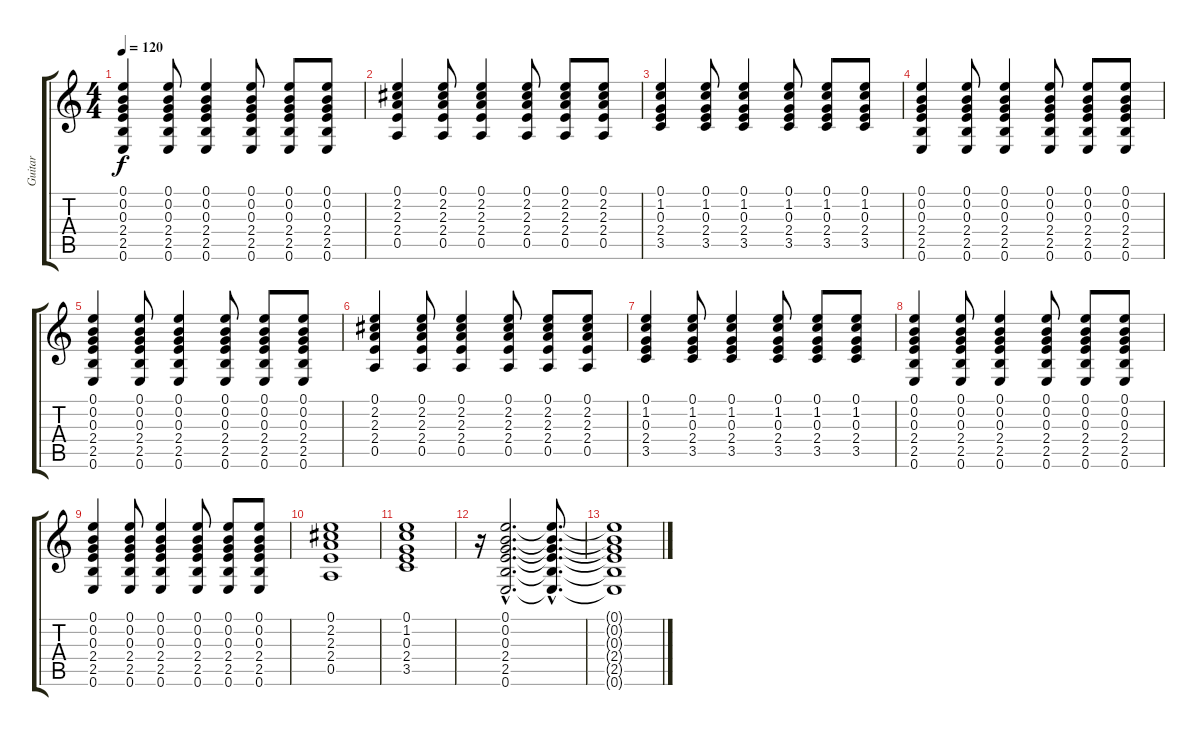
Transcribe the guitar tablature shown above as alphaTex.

\track ("Guitar" "Guitar") {instrument acousticguitarnylon}
\staff {score tabs}
\tuning (E4 B3 G3 D3 A2 E2) {hide}
\ts (4 4)
\tempo 120
\clef g2
\ks c
(0.1 0.2 0.3 2.4 2.5 0.6).4{dy f} (0.1 0.2 0.3 2.4 2.5 0.6).8 (0.1 0.2 0.3 2.4 2.5 0.6).4 (0.1 0.2 0.3 2.4 2.5 0.6).8 (0.1 0.2 0.3 2.4 2.5 0.6).8 (0.1 0.2 0.3 2.4 2.5 0.6).8 |
(0.1 2.2 2.3 2.4 0.5).4 (0.1 2.2 2.3 2.4 0.5).8 (0.1 2.2 2.3 2.4 0.5).4 (0.1 2.2 2.3 2.4 0.5).8 (0.1 2.2 2.3 2.4 0.5).8 (0.1 2.2 2.3 2.4 0.5).8 |
(0.1 1.2 0.3 2.4 3.5).4 (0.1 1.2 0.3 2.4 3.5).8 (0.1 1.2 0.3 2.4 3.5).4 (0.1 1.2 0.3 2.4 3.5).8 (0.1 1.2 0.3 2.4 3.5).8 (0.1 1.2 0.3 2.4 3.5).8 |
(0.1 0.2 0.3 2.4 2.5 0.6).4 (0.1 0.2 0.3 2.4 2.5 0.6).8 (0.1 0.2 0.3 2.4 2.5 0.6).4 (0.1 0.2 0.3 2.4 2.5 0.6).8 (0.1 0.2 0.3 2.4 2.5 0.6).8 (0.1 0.2 0.3 2.4 2.5 0.6).8 |
(0.1 0.2 0.3 2.4 2.5 0.6).4 (0.1 0.2 0.3 2.4 2.5 0.6).8 (0.1 0.2 0.3 2.4 2.5 0.6).4 (0.1 0.2 0.3 2.4 2.5 0.6).8 (0.1 0.2 0.3 2.4 2.5 0.6).8 (0.1 0.2 0.3 2.4 2.5 0.6).8 |
(0.1 2.2 2.3 2.4 0.5).4 (0.1 2.2 2.3 2.4 0.5).8 (0.1 2.2 2.3 2.4 0.5).4 (0.1 2.2 2.3 2.4 0.5).8 (0.1 2.2 2.3 2.4 0.5).8 (0.1 2.2 2.3 2.4 0.5).8 |
(0.1 1.2 0.3 2.4 3.5).4 (0.1 1.2 0.3 2.4 3.5).8 (0.1 1.2 0.3 2.4 3.5).4 (0.1 1.2 0.3 2.4 3.5).8 (0.1 1.2 0.3 2.4 3.5).8 (0.1 1.2 0.3 2.4 3.5).8 |
(0.1 0.2 0.3 2.4 2.5 0.6).4 (0.1 0.2 0.3 2.4 2.5 0.6).8 (0.1 0.2 0.3 2.4 2.5 0.6).4 (0.1 0.2 0.3 2.4 2.5 0.6).8 (0.1 0.2 0.3 2.4 2.5 0.6).8 (0.1 0.2 0.3 2.4 2.5 0.6).8 |
(0.1 0.2 0.3 2.4 2.5 0.6).4 (0.1 0.2 0.3 2.4 2.5 0.6).8 (0.1 0.2 0.3 2.4 2.5 0.6).4 (0.1 0.2 0.3 2.4 2.5 0.6).8 (0.1 0.2 0.3 2.4 2.5 0.6).8 (0.1 0.2 0.3 2.4 2.5 0.6).8 |
(0.1 2.2 2.3 2.4 0.5).1 |
(0.1 1.2 0.3 2.4 3.5).1 |
r.16 (0.1{hac} 0.2{hac} 0.3{hac} 2.4{hac} 2.5{hac} 0.6{hac}).2{d} (0.1{hac t} 0.2{hac t} 0.3{hac t} 2.4{hac t} 2.5{hac t} 0.6{hac t}).8{d} |
(0.1{t} 0.2{t} 0.3{t} 2.4{t} 2.5{t} 0.6{t}).1
